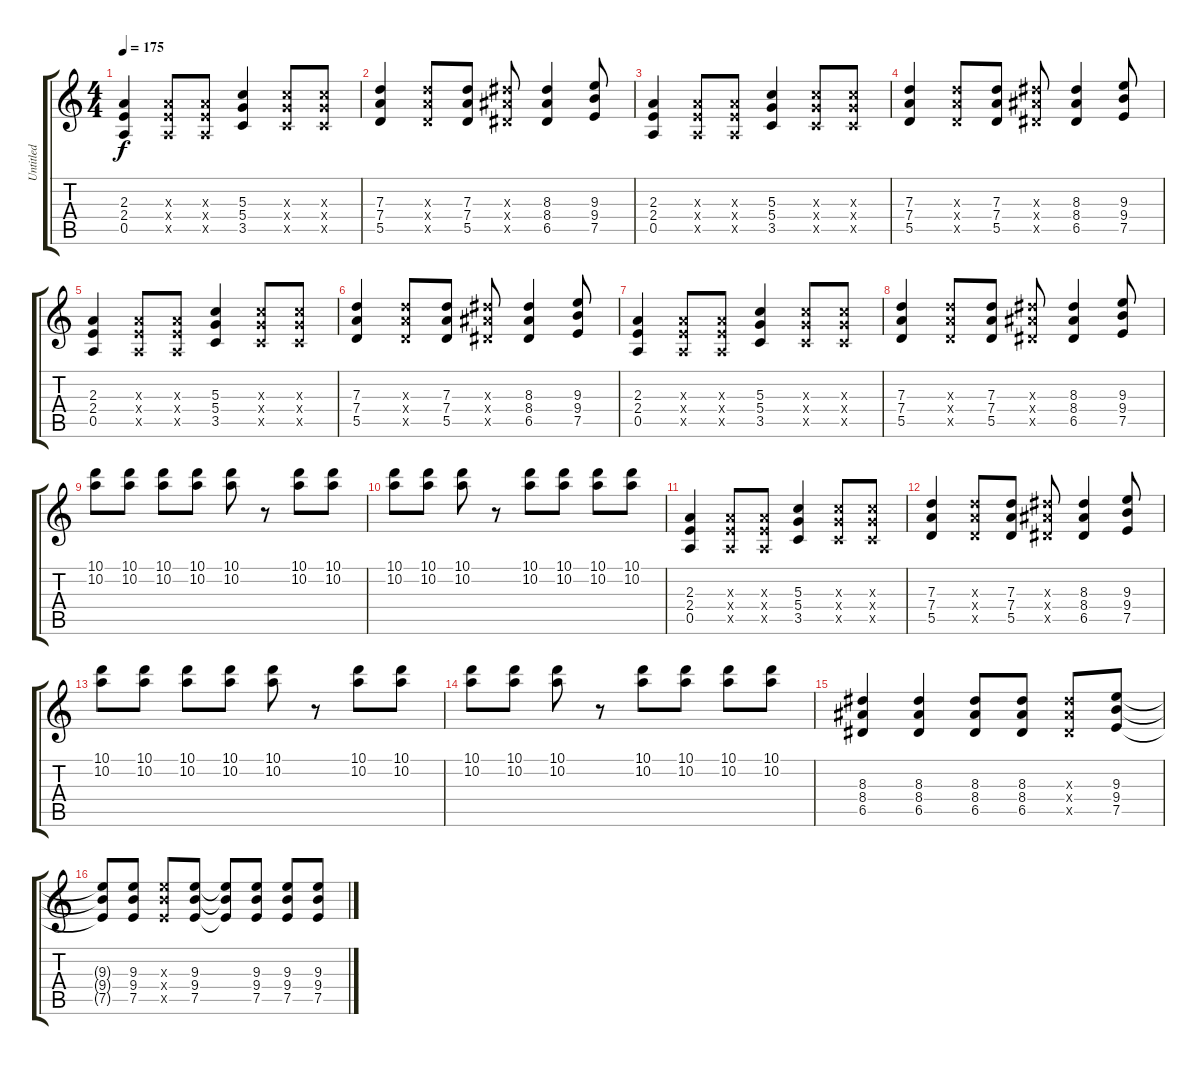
\track ("Untitled" "Untitled") {instrument distortionguitar}
\staff {score tabs}
\tuning (E4 B3 G3 D3 A2 E2) {hide}
\ts (4 4)
\tempo 175
\clef g2
\ks c
(2.3 2.4 0.5).4{dy f} (2.3{x} 2.4{x} 0.5{x}).8 (2.3{x} 2.4{x} 0.5{x}).8 (5.3 5.4 3.5).4 (5.3{x} 5.4{x} 3.5{x}).8 (5.3{x} 5.4{x} 3.5{x}).8 |
(7.3 7.4 5.5).4 (7.3{x} 7.4{x} 5.5{x}).8 (7.3 7.4 5.5).8 (8.3{x} 8.4{x} 6.5{x}).8 (8.3 8.4 6.5).4 (9.3 9.4 7.5).8 |
(2.3 2.4 0.5).4 (2.3{x} 2.4{x} 0.5{x}).8 (2.3{x} 2.4{x} 0.5{x}).8 (5.3 5.4 3.5).4 (5.3{x} 5.4{x} 3.5{x}).8 (5.3{x} 5.4{x} 3.5{x}).8 |
(7.3 7.4 5.5).4 (7.3{x} 7.4{x} 5.5{x}).8 (7.3 7.4 5.5).8 (8.3{x} 8.4{x} 6.5{x}).8 (8.3 8.4 6.5).4 (9.3 9.4 7.5).8 |
(2.3 2.4 0.5).4 (2.3{x} 2.4{x} 0.5{x}).8 (2.3{x} 2.4{x} 0.5{x}).8 (5.3 5.4 3.5).4 (5.3{x} 5.4{x} 3.5{x}).8 (5.3{x} 5.4{x} 3.5{x}).8 |
(7.3 7.4 5.5).4 (7.3{x} 7.4{x} 5.5{x}).8 (7.3 7.4 5.5).8 (8.3{x} 8.4{x} 6.5{x}).8 (8.3 8.4 6.5).4 (9.3 9.4 7.5).8 |
(2.3 2.4 0.5).4 (2.3{x} 2.4{x} 0.5{x}).8 (2.3{x} 2.4{x} 0.5{x}).8 (5.3 5.4 3.5).4 (5.3{x} 5.4{x} 3.5{x}).8 (5.3{x} 5.4{x} 3.5{x}).8 |
(7.3 7.4 5.5).4 (7.3{x} 7.4{x} 5.5{x}).8 (7.3 7.4 5.5).8 (8.3{x} 8.4{x} 6.5{x}).8 (8.3 8.4 6.5).4 (9.3 9.4 7.5).8 |
(10.1 10.2).8 (10.1 10.2).8 (10.1 10.2).8 (10.1 10.2).8 (10.1 10.2).8 r.8 (10.1 10.2).8 (10.1 10.2).8 |
(10.1 10.2).8 (10.1 10.2).8 (10.1 10.2).8 r.8 (10.1 10.2).8 (10.1 10.2).8 (10.1 10.2).8 (10.1 10.2).8 |
(2.3 2.4 0.5).4 (2.3{x} 2.4{x} 0.5{x}).8 (2.3{x} 2.4{x} 0.5{x}).8 (5.3 5.4 3.5).4 (5.3{x} 5.4{x} 3.5{x}).8 (5.3{x} 5.4{x} 3.5{x}).8 |
(7.3 7.4 5.5).4 (7.3{x} 7.4{x} 5.5{x}).8 (7.3 7.4 5.5).8 (8.3{x} 8.4{x} 6.5{x}).8 (8.3 8.4 6.5).4 (9.3 9.4 7.5).8 |
(10.1 10.2).8 (10.1 10.2).8 (10.1 10.2).8 (10.1 10.2).8 (10.1 10.2).8 r.8 (10.1 10.2).8 (10.1 10.2).8 |
(10.1 10.2).8 (10.1 10.2).8 (10.1 10.2).8 r.8 (10.1 10.2).8 (10.1 10.2).8 (10.1 10.2).8 (10.1 10.2).8 |
(8.3 8.4 6.5).4 (8.3 8.4 6.5).4 (8.3 8.4 6.5).8 (8.3 8.4 6.5).8 (8.3{x} 8.4{x} 6.5{x}).8 (9.3 9.4 7.5).8 |
(9.3{t} 9.4{t} 7.5{t}).8 (9.3 9.4 7.5).8 (9.3{x} 9.4{x} 7.5{x}).8 (9.3 9.4 7.5).8 (9.3{t} 9.4{t} 7.5{t}).8 (9.3 9.4 7.5).8 (9.3 9.4 7.5).8 (9.3 9.4 7.5).8
